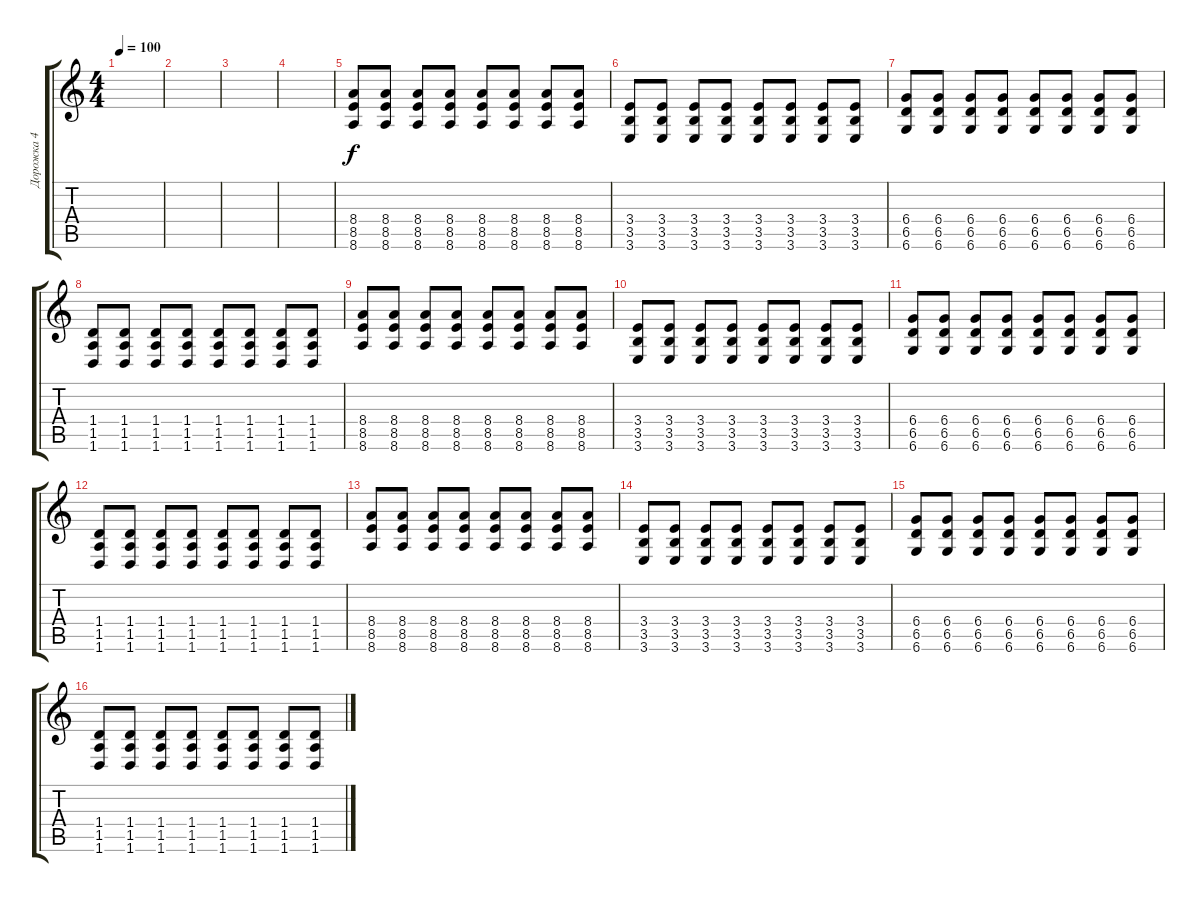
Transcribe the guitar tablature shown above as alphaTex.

\track ("Дорожка 4" "Дорожка 4") {instrument distortionguitar}
\staff {score tabs}
\tuning (Eb4 Bb3 Gb3 Db3 Ab2 Db2) {hide}
\ts (4 4)
\tempo 100
\clef g2
\ks c
|
|
|
|
(8.4 8.5 8.6).8 (8.4 8.5 8.6).8 (8.4 8.5 8.6).8 (8.4 8.5 8.6).8 (8.4 8.5 8.6).8 (8.4 8.5 8.6).8 (8.4 8.5 8.6).8 (8.4 8.5 8.6).8 |
(3.4 3.5 3.6).8 (3.4 3.5 3.6).8 (3.4 3.5 3.6).8 (3.4 3.5 3.6).8 (3.4 3.5 3.6).8 (3.4 3.5 3.6).8 (3.4 3.5 3.6).8 (3.4 3.5 3.6).8 |
(6.4 6.5 6.6).8 (6.4 6.5 6.6).8 (6.4 6.5 6.6).8 (6.4 6.5 6.6).8 (6.4 6.5 6.6).8 (6.4 6.5 6.6).8 (6.4 6.5 6.6).8 (6.4 6.5 6.6).8 |
(1.4 1.5 1.6).8 (1.4 1.5 1.6).8 (1.4 1.5 1.6).8 (1.4 1.5 1.6).8 (1.4 1.5 1.6).8 (1.4 1.5 1.6).8 (1.4 1.5 1.6).8 (1.4 1.5 1.6).8 |
(8.4 8.5 8.6).8 (8.4 8.5 8.6).8 (8.4 8.5 8.6).8 (8.4 8.5 8.6).8 (8.4 8.5 8.6).8 (8.4 8.5 8.6).8 (8.4 8.5 8.6).8 (8.4 8.5 8.6).8 |
(3.4 3.5 3.6).8 (3.4 3.5 3.6).8 (3.4 3.5 3.6).8 (3.4 3.5 3.6).8 (3.4 3.5 3.6).8 (3.4 3.5 3.6).8 (3.4 3.5 3.6).8 (3.4 3.5 3.6).8 |
(6.4 6.5 6.6).8 (6.4 6.5 6.6).8 (6.4 6.5 6.6).8 (6.4 6.5 6.6).8 (6.4 6.5 6.6).8 (6.4 6.5 6.6).8 (6.4 6.5 6.6).8 (6.4 6.5 6.6).8 |
(1.4 1.5 1.6).8 (1.4 1.5 1.6).8 (1.4 1.5 1.6).8 (1.4 1.5 1.6).8 (1.4 1.5 1.6).8 (1.4 1.5 1.6).8 (1.4 1.5 1.6).8 (1.4 1.5 1.6).8 |
(8.4 8.5 8.6).8 (8.4 8.5 8.6).8 (8.4 8.5 8.6).8 (8.4 8.5 8.6).8 (8.4 8.5 8.6).8 (8.4 8.5 8.6).8 (8.4 8.5 8.6).8 (8.4 8.5 8.6).8 |
(3.4 3.5 3.6).8 (3.4 3.5 3.6).8 (3.4 3.5 3.6).8 (3.4 3.5 3.6).8 (3.4 3.5 3.6).8 (3.4 3.5 3.6).8 (3.4 3.5 3.6).8 (3.4 3.5 3.6).8 |
(6.4 6.5 6.6).8 (6.4 6.5 6.6).8 (6.4 6.5 6.6).8 (6.4 6.5 6.6).8 (6.4 6.5 6.6).8 (6.4 6.5 6.6).8 (6.4 6.5 6.6).8 (6.4 6.5 6.6).8 |
(1.4 1.5 1.6).8 (1.4 1.5 1.6).8 (1.4 1.5 1.6).8 (1.4 1.5 1.6).8 (1.4 1.5 1.6).8 (1.4 1.5 1.6).8 (1.4 1.5 1.6).8 (1.4 1.5 1.6).8
